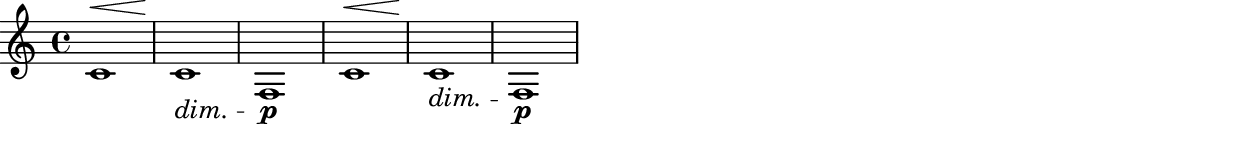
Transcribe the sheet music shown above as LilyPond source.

%% Generated by lilypond-book
%% Options: [exampleindent=10.16\mm,indent=0\mm,line-width=160\mm,paper-height=845.047\pt,paper-width=597.508\pt,papersize='(cons (* 597.508 pt) (* 845.047 pt))]
\include "lilypond-book-preamble.ly"


% ****************************************************************
% Start cut-&-pastable-section
% ****************************************************************

#(ly:set-option 'eps-box-padding 3.000000)



\paper {
  #(set-paper-size '(cons (* 597.508 pt) (* 845.047 pt)))
  indent = 0\mm
  line-width = 160\mm
  % offset the left padding, also add 1mm as lilypond creates cropped
  % images with a little space on the right
  line-width = #(- line-width (* mm  3.000000) (* mm 1))
}

\layout {
  
}




% ****************************************************************
% ly snippet:
% ****************************************************************
\sourcefilename "/lilypond-2.25.21/input/regression/dynamics-alignment-breaker.ly"
\sourcefileline 0
\version "2.19.21"

\header {
  texidoc = "Hairpins, DynamicTextSpanners and dynamics can be
positioned independently using @code{\\breakDynamicSpan}, which
causes the alignment spanner to end prematurely.
"
}

\relative {
  c'1^\<
  \dimTextDim
  c1_\>
  f,1\p

  c'1^\<
  \breakDynamicSpan
  c1_\>
  \breakDynamicSpan
  f,1\p
}



% ****************************************************************
% end ly snippet
% ****************************************************************
